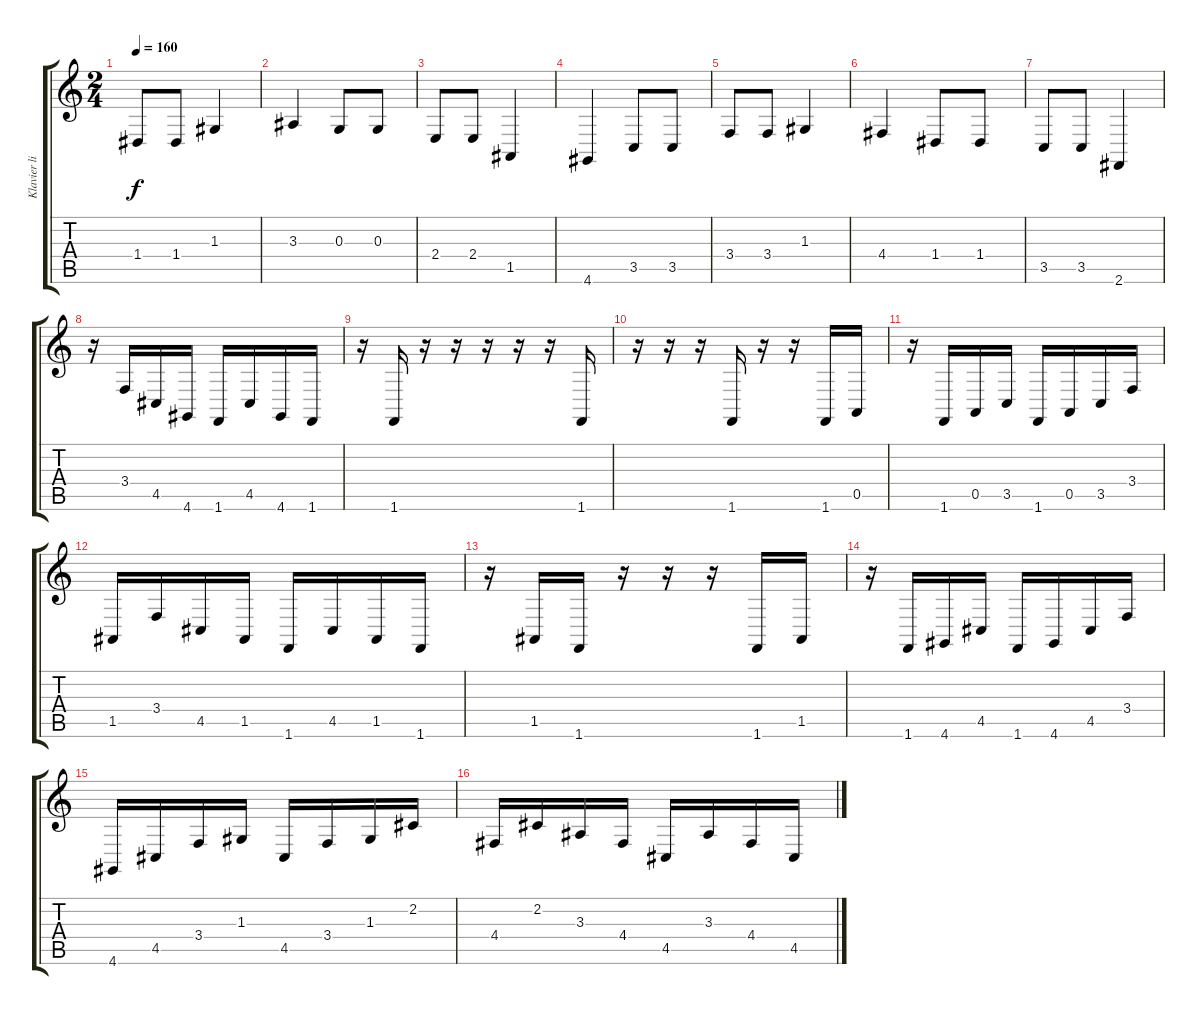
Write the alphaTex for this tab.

\track ("Klavier linke Hand" "Klavier li") {instrument acousticgrandpiano}
\staff {score tabs}
\tuning (E4 B3 G3 D3 A2 E2) {hide}
\ts (2 4)
\tempo 160
\clef g2
\ks c
1.4.8{dy f} 1.4.8 1.3.4 |
3.3.4 0.3.8 0.3.8 |
2.4.8 2.4.8 1.5.4 |
4.6.4 3.5.8 3.5.8 |
3.4.8 3.4.8 1.3.4 |
4.4.4 1.4.8 1.4.8 |
3.5.8 3.5.8 2.6.4 |
r.16 3.4.16 4.5.16 4.6.16 1.6.16 4.5.16 4.6.16 1.6.16 |
r.16 1.6.16 r.16 r.16 r.16 r.16 r.16 1.6.16 |
r.16 r.16 r.16 1.6.16 r.16 r.16 1.6.16 0.5.16 |
r.16 1.6.16 0.5.16 3.5.16 1.6.16 0.5.16 3.5.16 3.4.16 |
1.5.16 3.4.16 4.5.16 1.5.16 1.6.16 4.5.16 1.5.16 1.6.16 |
r.16 1.5.16 1.6.16 r.16 r.16 r.16 1.6.16 1.5.16 |
r.16 1.6.16 4.6.16 4.5.16 1.6.16 4.6.16 4.5.16 3.4.16 |
4.6.16 4.5.16 3.4.16 1.3.16 4.5.16 3.4.16 1.3.16 2.2.16 |
4.4.16 2.2.16 3.3.16 4.4.16 4.5.16 3.3.16 4.4.16 4.5.16
